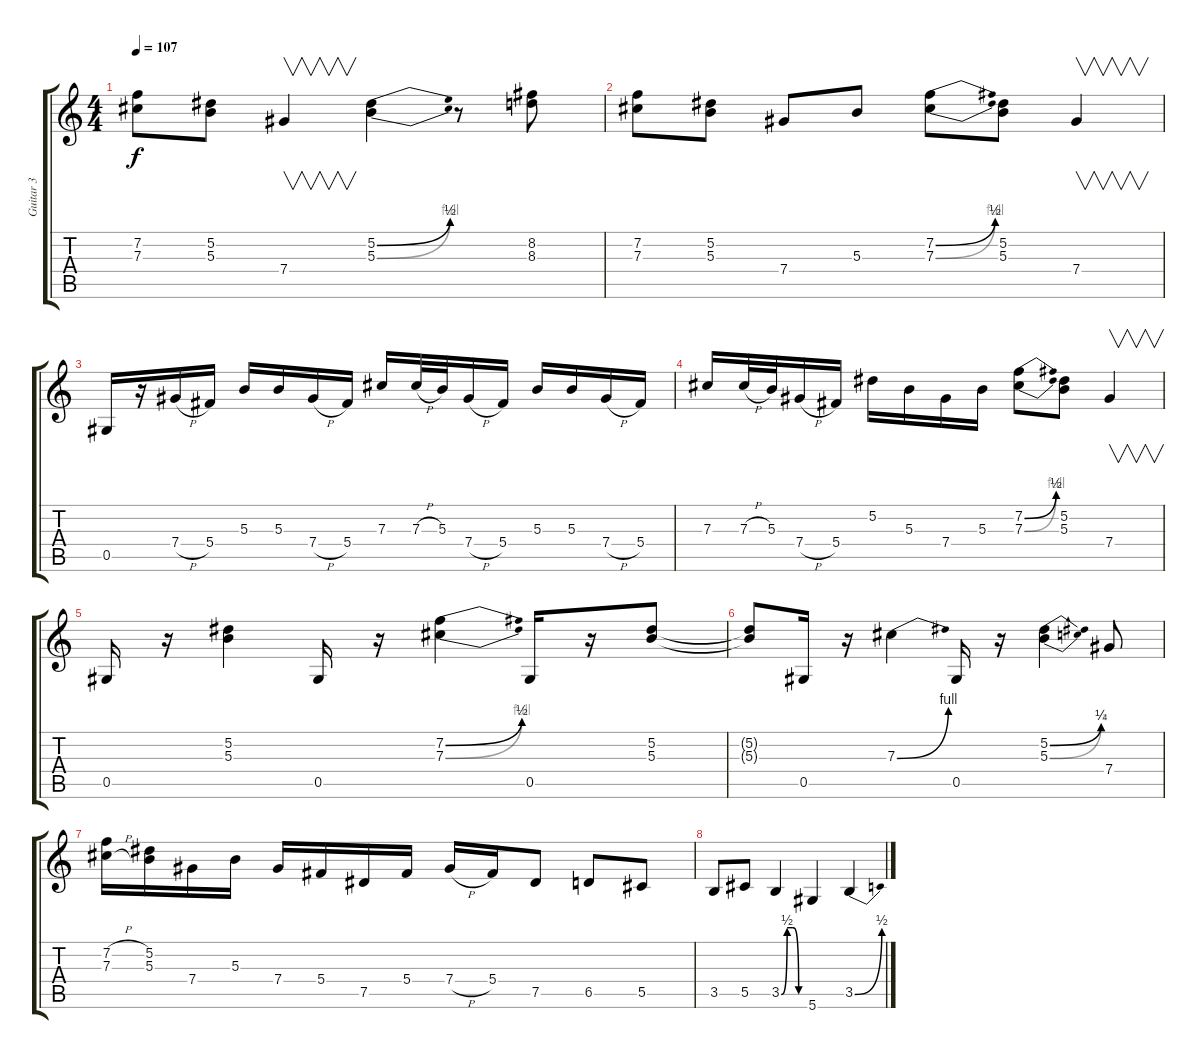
\track ("Guitar 3" "Guitar 3") {instrument distortionguitar}
\staff {score tabs}
\tuning (Eb4 Bb3 Gb3 Db3 Ab2 Eb2) {hide}
\ts (4 4)
\tempo 107
\clef g2
\ks c
(7.2 7.3).8{dy f} (5.2 5.3).8 7.4.4{v} (5.2{be (bend 0 0 60 2)} 5.3{be (bend 0 0 60 4)}).4 r.8 (8.2 8.3).8 |
(7.2 7.3).8 (5.2 5.3).8 7.4.8 5.3.8 (7.2{be (bend 0 0 60 2)} 7.3{be (bend 0 0 60 4)}).8 (5.2 5.3).8 7.4.4{v} |
0.5.16 r.16 7.4{h}.16 5.4.16 5.3.16 5.3.16 7.4{h}.16 5.4.16 7.3.16 7.3{h}.32 5.3.32 7.4{h}.16 5.4.16 5.3.16 5.3.16 7.4{h}.16 5.4.16 |
7.3.16 7.3{h}.32 5.3.32 7.4{h}.16 5.4.16 5.2.16 5.3.16 7.4.16 5.3.16 (7.2{be (bend 0 0 60 2)} 7.3{be (bend 0 0 60 4)}).8 (5.2 5.3).8 7.4.4{v} |
0.5.16 r.16 (5.2 5.3).4 0.5.16 r.16 (7.2{be (bend 0 0 60 2)} 7.3{be (bend 0 0 60 4)}).4 0.5.16 r.16 (5.2 5.3).8 |
(5.2{t} 5.3{t}).8 0.5.16 r.16 7.3{be (bend 0 0 60 4)}.4 0.5.16 r.16 (5.2{be (bend 0 0 60 1)} 5.3{be (bend 0 0 60 2)}).4 7.4.8 |
(7.2{h} 7.3{h}).16 (5.2 5.3).16 7.4.16 5.3.16 7.4.16 5.4.16 7.5.16 5.4.16 7.4{h}.16 5.4.16 7.5.8 6.5.8 5.5.8 |
3.5.8 5.5.8 3.5{be (custom 0 0 15 2 30 2 45 0 60 0)}.4 5.6.4 3.5{be (bend 0 0 60 2)}.4
